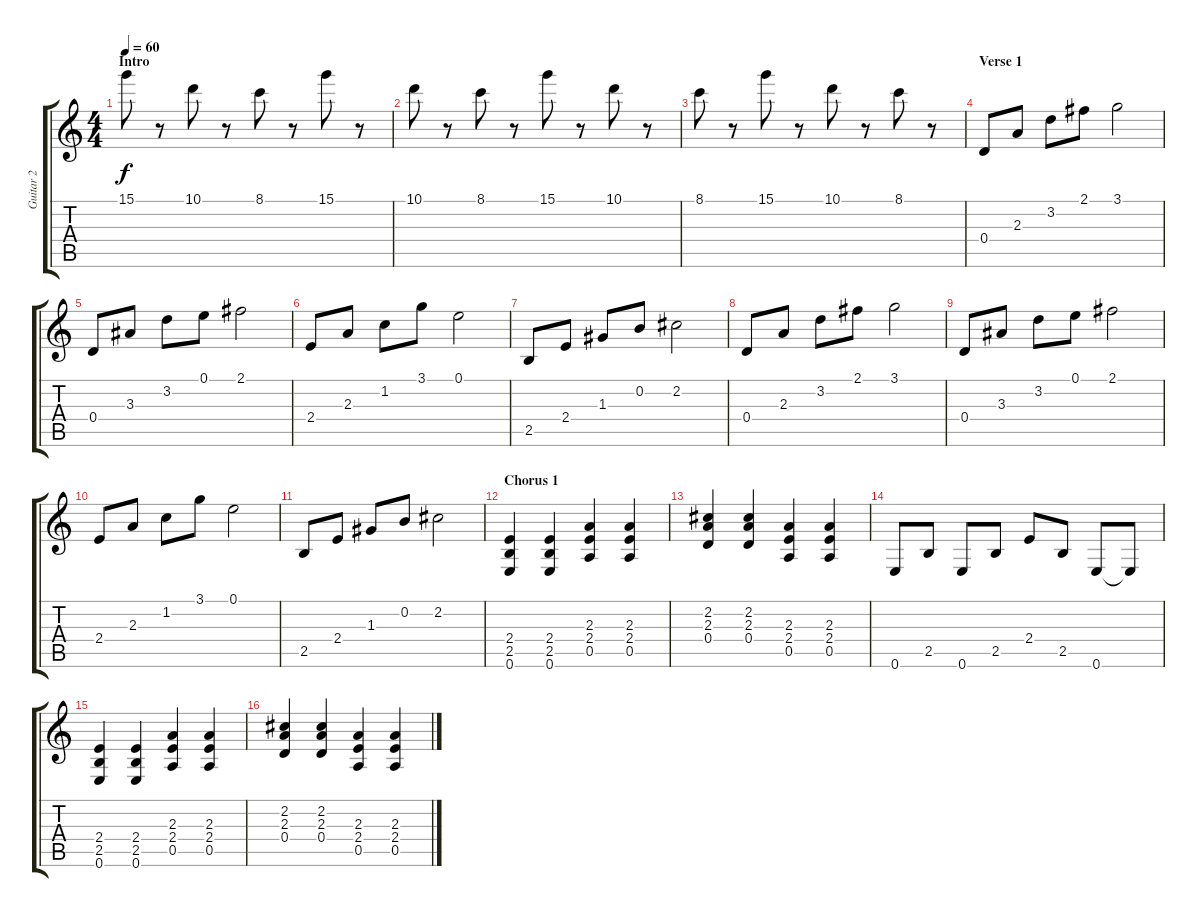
\track ("Guitar 2" "Guitar 2") {instrument electricguitarclean}
\staff {score tabs}
\tuning (E4 B3 G3 D3 A2 E2) {hide}
\ts (4 4)
\section ("" "Intro")
\tempo 60
\clef g2
\ks c
15.1.8{dy f instrument electricguitarclean} r.8 10.1.8 r.8 8.1.8 r.8 15.1.8 r.8 |
10.1.8 r.8 8.1.8 r.8 15.1.8 r.8 10.1.8 r.8 |
8.1.8 r.8 15.1.8 r.8 10.1.8 r.8 8.1.8 r.8 |
\section ("" "Verse 1")
0.4.8 2.3.8 3.2.8 2.1.8 3.1.2 |
0.4.8 3.3.8 3.2.8 0.1.8 2.1.2 |
2.4.8 2.3.8 1.2.8 3.1.8 0.1.2 |
2.5.8 2.4.8 1.3.8 0.2.8 2.2.2 |
0.4.8 2.3.8 3.2.8 2.1.8 3.1.2 |
0.4.8 3.3.8 3.2.8 0.1.8 2.1.2 |
2.4.8 2.3.8 1.2.8 3.1.8 0.1.2 |
2.5.8 2.4.8 1.3.8 0.2.8 2.2.2 |
\section ("" "Chorus 1")
(2.4 2.5 0.6).4 (2.4 2.5 0.6).4 (2.3 2.4 0.5).4 (2.3 2.4 0.5).4 |
(2.2 2.3 0.4).4 (2.2 2.3 0.4).4 (2.3 2.4 0.5).4 (2.3 2.4 0.5).4 |
0.6.8 2.5.8 0.6.8 2.5.8 2.4.8 2.5.8 0.6.8 0.6{t}.8 |
(2.4 2.5 0.6).4 (2.4 2.5 0.6).4 (2.3 2.4 0.5).4 (2.3 2.4 0.5).4 |
(2.2 2.3 0.4).4 (2.2 2.3 0.4).4 (2.3 2.4 0.5).4 (2.3 2.4 0.5).4
